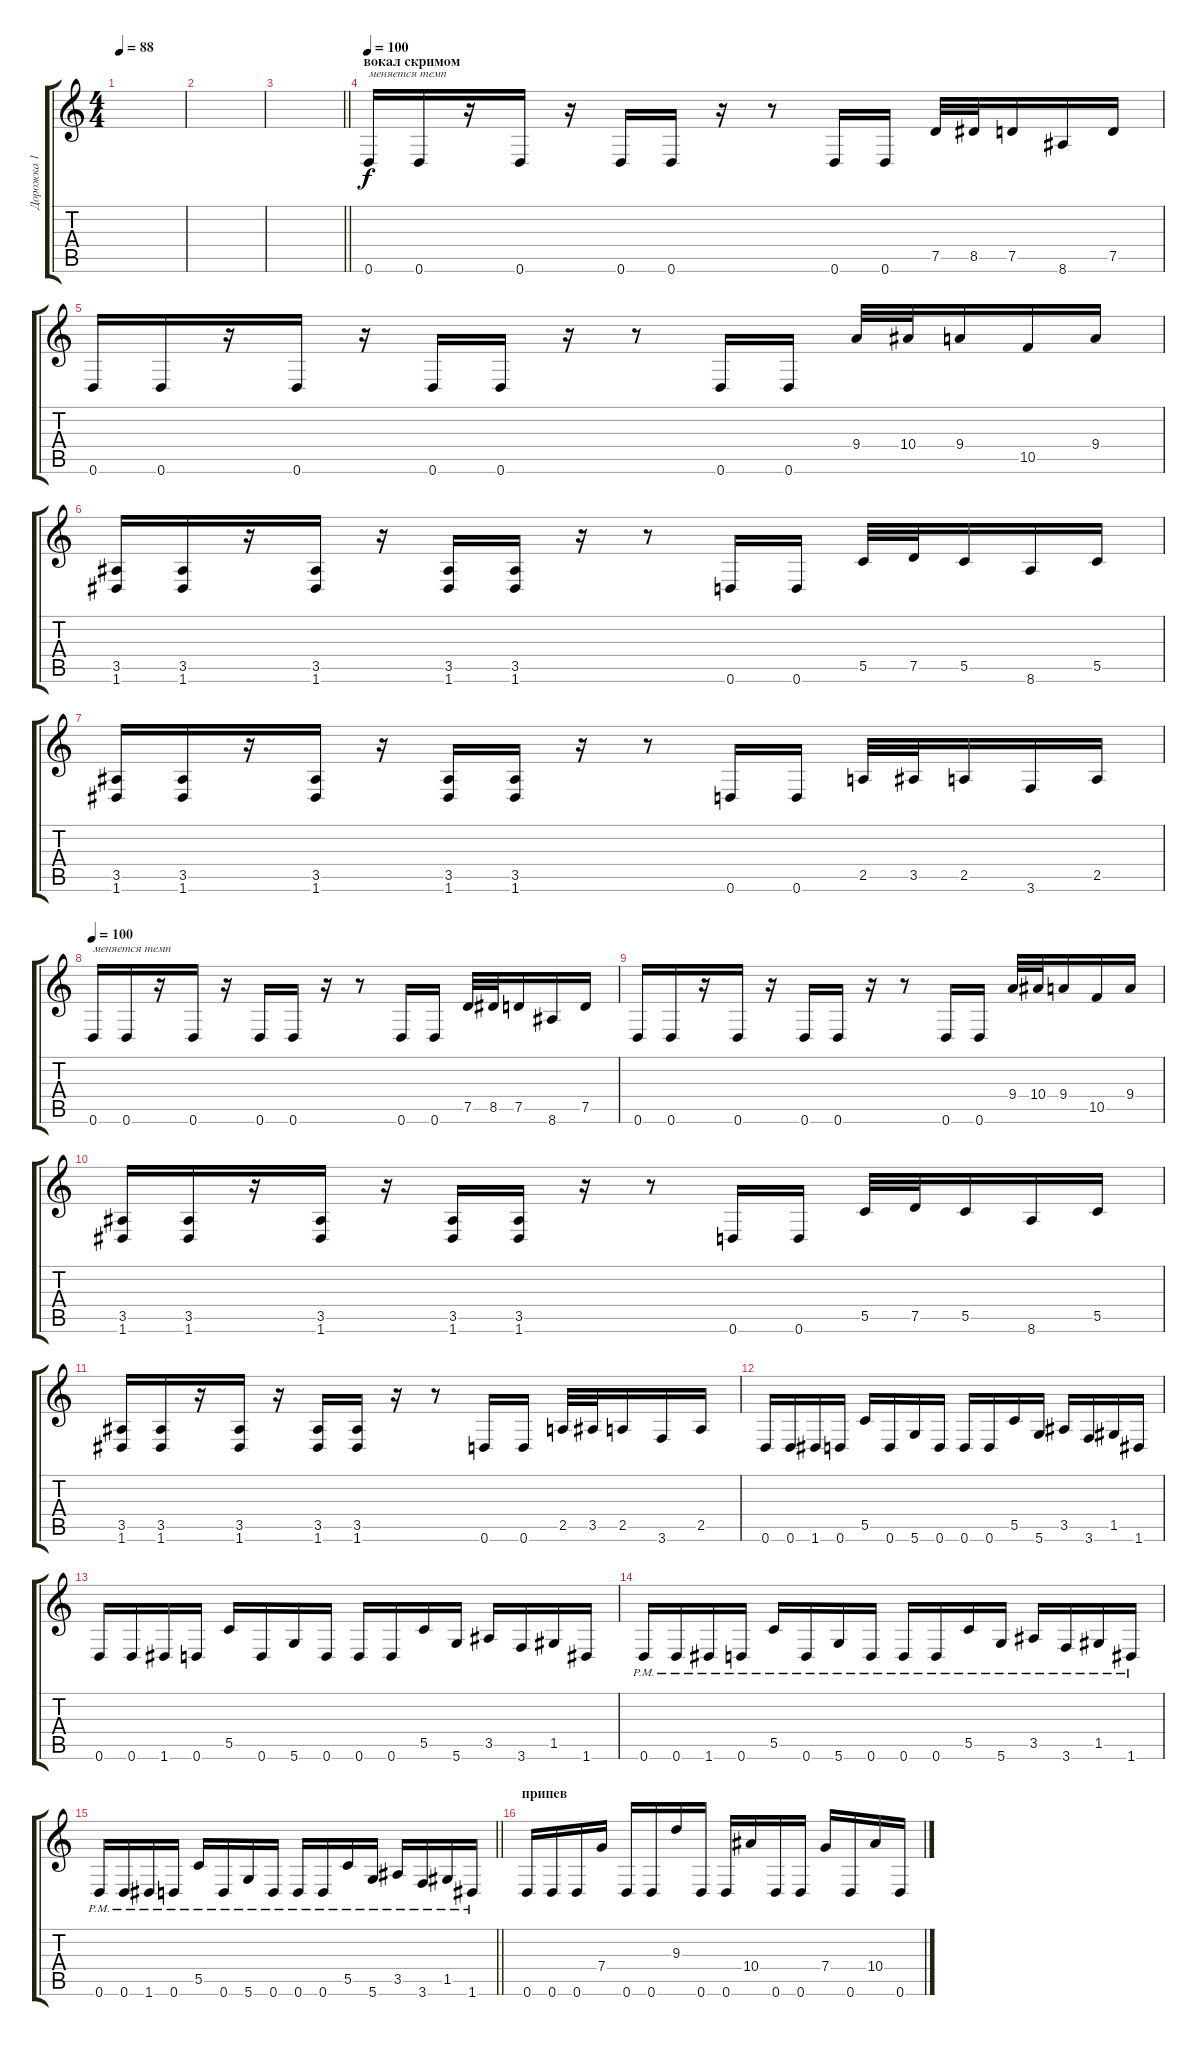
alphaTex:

\track ("Дорожка 1" "Дорожка 1") {instrument overdrivenguitar}
\staff {score tabs}
\tuning (D4 A3 F3 C3 G2 D2) {hide}
\ts (4 4)
\tempo 88
\clef g2
\ks c
|
|
\barLineRight lightlight
|
\section ("" "вокал скримом")
\tempo 100
0.6.16{txt "меняется темп"} 0.6.16 r.16 0.6.16 r.16 0.6.16 0.6.16 r.16 r.8 0.6.16 0.6.16 7.5.32 8.5.32 7.5.16 8.6.16 7.5.16 |
0.6.16 0.6.16 r.16 0.6.16 r.16 0.6.16 0.6.16 r.16 r.8 0.6.16 0.6.16 9.4.32 10.4.32 9.4.16 10.5.16 9.4.16 |
(3.5 1.6).16 (3.5 1.6).16 r.16 (3.5 1.6).16 r.16 (3.5 1.6).16 (3.5 1.6).16 r.16 r.8 0.6.16 0.6.16 5.5.32 7.5.32 5.5.16 8.6.16 5.5.16 |
(3.5 1.6).16 (3.5 1.6).16 r.16 (3.5 1.6).16 r.16 (3.5 1.6).16 (3.5 1.6).16 r.16 r.8 0.6.16 0.6.16 2.5.32 3.5.32 2.5.16 3.6.16 2.5.16 |
\tempo 100
0.6.16{txt "меняется темп"} 0.6.16 r.16 0.6.16 r.16 0.6.16 0.6.16 r.16 r.8 0.6.16 0.6.16 7.5.32 8.5.32 7.5.16 8.6.16 7.5.16 |
0.6.16 0.6.16 r.16 0.6.16 r.16 0.6.16 0.6.16 r.16 r.8 0.6.16 0.6.16 9.4.32 10.4.32 9.4.16 10.5.16 9.4.16 |
(3.5 1.6).16 (3.5 1.6).16 r.16 (3.5 1.6).16 r.16 (3.5 1.6).16 (3.5 1.6).16 r.16 r.8 0.6.16 0.6.16 5.5.32 7.5.32 5.5.16 8.6.16 5.5.16 |
(3.5 1.6).16 (3.5 1.6).16 r.16 (3.5 1.6).16 r.16 (3.5 1.6).16 (3.5 1.6).16 r.16 r.8 0.6.16 0.6.16 2.5.32 3.5.32 2.5.16 3.6.16 2.5.16 |
0.6.16 0.6.16 1.6.16 0.6.16 5.5.16 0.6.16 5.6.16 0.6.16 0.6.16 0.6.16 5.5.16 5.6.16 3.5.16 3.6.16 1.5.16 1.6.16 |
0.6.16 0.6.16 1.6.16 0.6.16 5.5.16 0.6.16 5.6.16 0.6.16 0.6.16 0.6.16 5.5.16 5.6.16 3.5.16 3.6.16 1.5.16 1.6.16 |
0.6{pm}.16 0.6{pm}.16 1.6{pm}.16 0.6{pm}.16 5.5{pm}.16 0.6{pm}.16 5.6{pm}.16 0.6{pm}.16 0.6{pm}.16 0.6{pm}.16 5.5{pm}.16 5.6{pm}.16 3.5{pm}.16 3.6{pm}.16 1.5{pm}.16 1.6{pm}.16 |
\barLineRight lightlight
0.6{pm}.16 0.6{pm}.16 1.6{pm}.16 0.6{pm}.16 5.5{pm}.16 0.6{pm}.16 5.6{pm}.16 0.6{pm}.16 0.6{pm}.16 0.6{pm}.16 5.5{pm}.16 5.6{pm}.16 3.5{pm}.16 3.6{pm}.16 1.5{pm}.16 1.6{pm}.16 |
\section ("" "припев")
0.6.16 0.6.16 0.6.16 7.4.16 0.6.16 0.6.16 9.3.16 0.6.16 0.6.16 10.4.16 0.6.16 0.6.16 7.4.16 0.6.16 10.4.16 0.6.16
